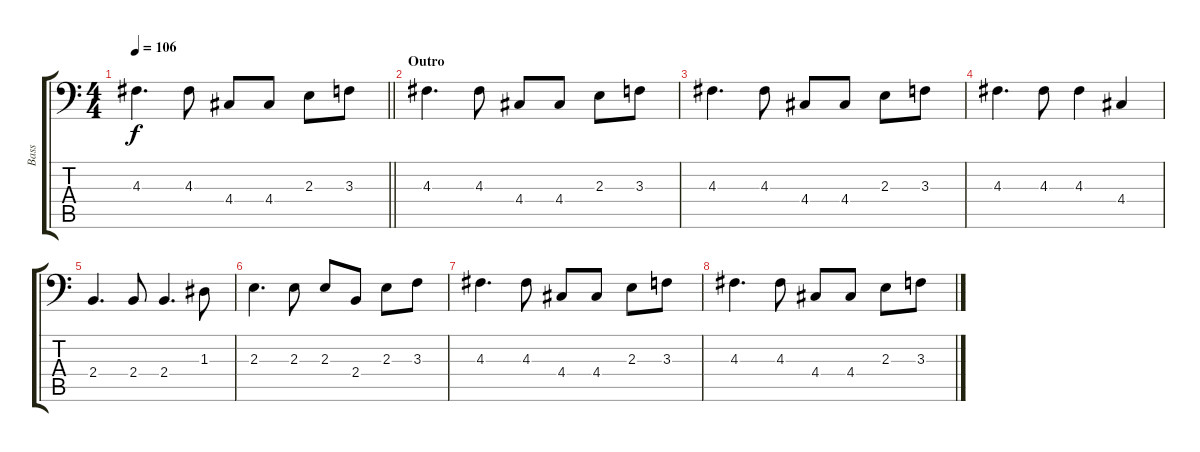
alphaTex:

\track ("Bass" "Bass") {instrument electricbassfinger}
\staff {score tabs}
\tuning (C3 G2 D2 A1 E1 B0) {hide}
\ts (4 4)
\tempo 106
\clef f4
\barLineRight lightlight
\ks c
4.3.4{d dy f} 4.3.8 4.4.8 4.4.8 2.3.8 3.3.8 |
\section ("" "Outro")
4.3.4{d} 4.3.8 4.4.8 4.4.8 2.3.8 3.3.8 |
4.3.4{d} 4.3.8 4.4.8 4.4.8 2.3.8 3.3.8 |
4.3.4{d} 4.3.8 4.3.4 4.4.4 |
2.4.4{d} 2.4.8 2.4.4{d} 1.3.8 |
2.3.4{d volume 5} 2.3.8 2.3.8 2.4.8 2.3.8 3.3.8 |
4.3.4{d volume 3} 4.3.8 4.4.8 4.4.8 2.3.8 3.3.8 |
4.3.4{d volume 2} 4.3.8 4.4.8 4.4.8 2.3.8 3.3.8
